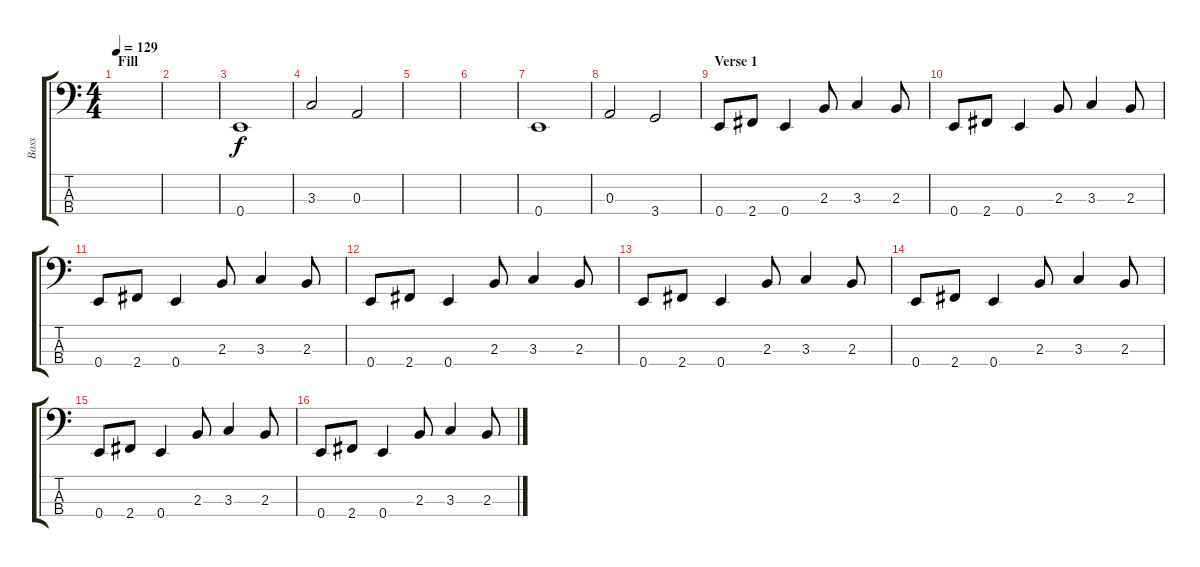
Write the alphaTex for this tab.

\track ("Bass" "Bass") {instrument electricbasspick}
\staff {score tabs}
\tuning (G2 D2 A1 E1) {hide}
\ts (4 4)
\section ("" "Fill")
\tempo 129
\clef f4
\ks c
|
|
0.4.1 |
3.3.2 0.3.2 |
|
|
0.4.1 |
0.3.2 3.4.2 |
\section ("" "Verse 1")
0.4.8 2.4.8 0.4.4 2.3.8 3.3.4 2.3.8 |
0.4.8 2.4.8 0.4.4 2.3.8 3.3.4 2.3.8 |
0.4.8 2.4.8 0.4.4 2.3.8 3.3.4 2.3.8 |
0.4.8 2.4.8 0.4.4 2.3.8 3.3.4 2.3.8 |
0.4.8 2.4.8 0.4.4 2.3.8 3.3.4 2.3.8 |
0.4.8 2.4.8 0.4.4 2.3.8 3.3.4 2.3.8 |
0.4.8 2.4.8 0.4.4 2.3.8 3.3.4 2.3.8 |
0.4.8 2.4.8 0.4.4 2.3.8 3.3.4 2.3.8
